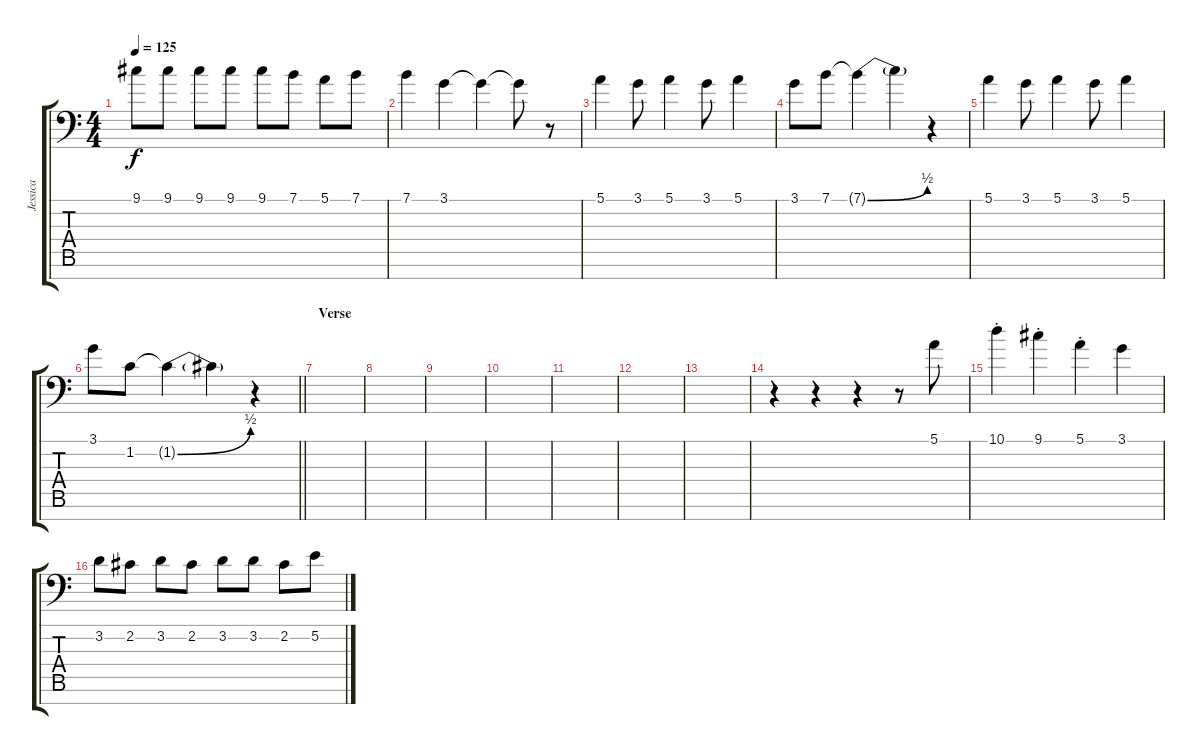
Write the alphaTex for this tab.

\track ("Jessica" "Jessica") {instrument oboe}
\staff {score tabs}
\tuning (E4 B3 G3 D3 A2 E2 C-1) {hide}
\ts (4 4)
\tempo 125
\clef f4
\ks c
9.1.8{dy f} 9.1.8 9.1.8 9.1.8 9.1.8 7.1.8 5.1.8 7.1.8 |
7.1.4 3.1.4 3.1{t}.4 3.1{t}.8 r.8 |
5.1.4 3.1.8 5.1.4 3.1.8 5.1.4 |
3.1.8 7.1.8 7.1{be (bend 0 0 60 2) t}.4 7.1{t}.4 r.4 |
5.1.4 3.1.8 5.1.4 3.1.8 5.1.4 |
\barLineRight lightlight
3.1.8 1.2.8 1.2{be (bend 0 0 60 2) t}.4 1.2{t}.4 r.4 |
\section ("" "Verse")
|
|
|
|
|
|
|
r.4 r.4 r.4 r.8{volume 16} 5.1.8 |
10.1{st}.4 9.1{st}.4 5.1{st}.4 3.1.4 |
3.2.8 2.2.8 3.2.8 2.2.8 3.2.8 3.2.8 2.2.8 5.2{sl}.8
